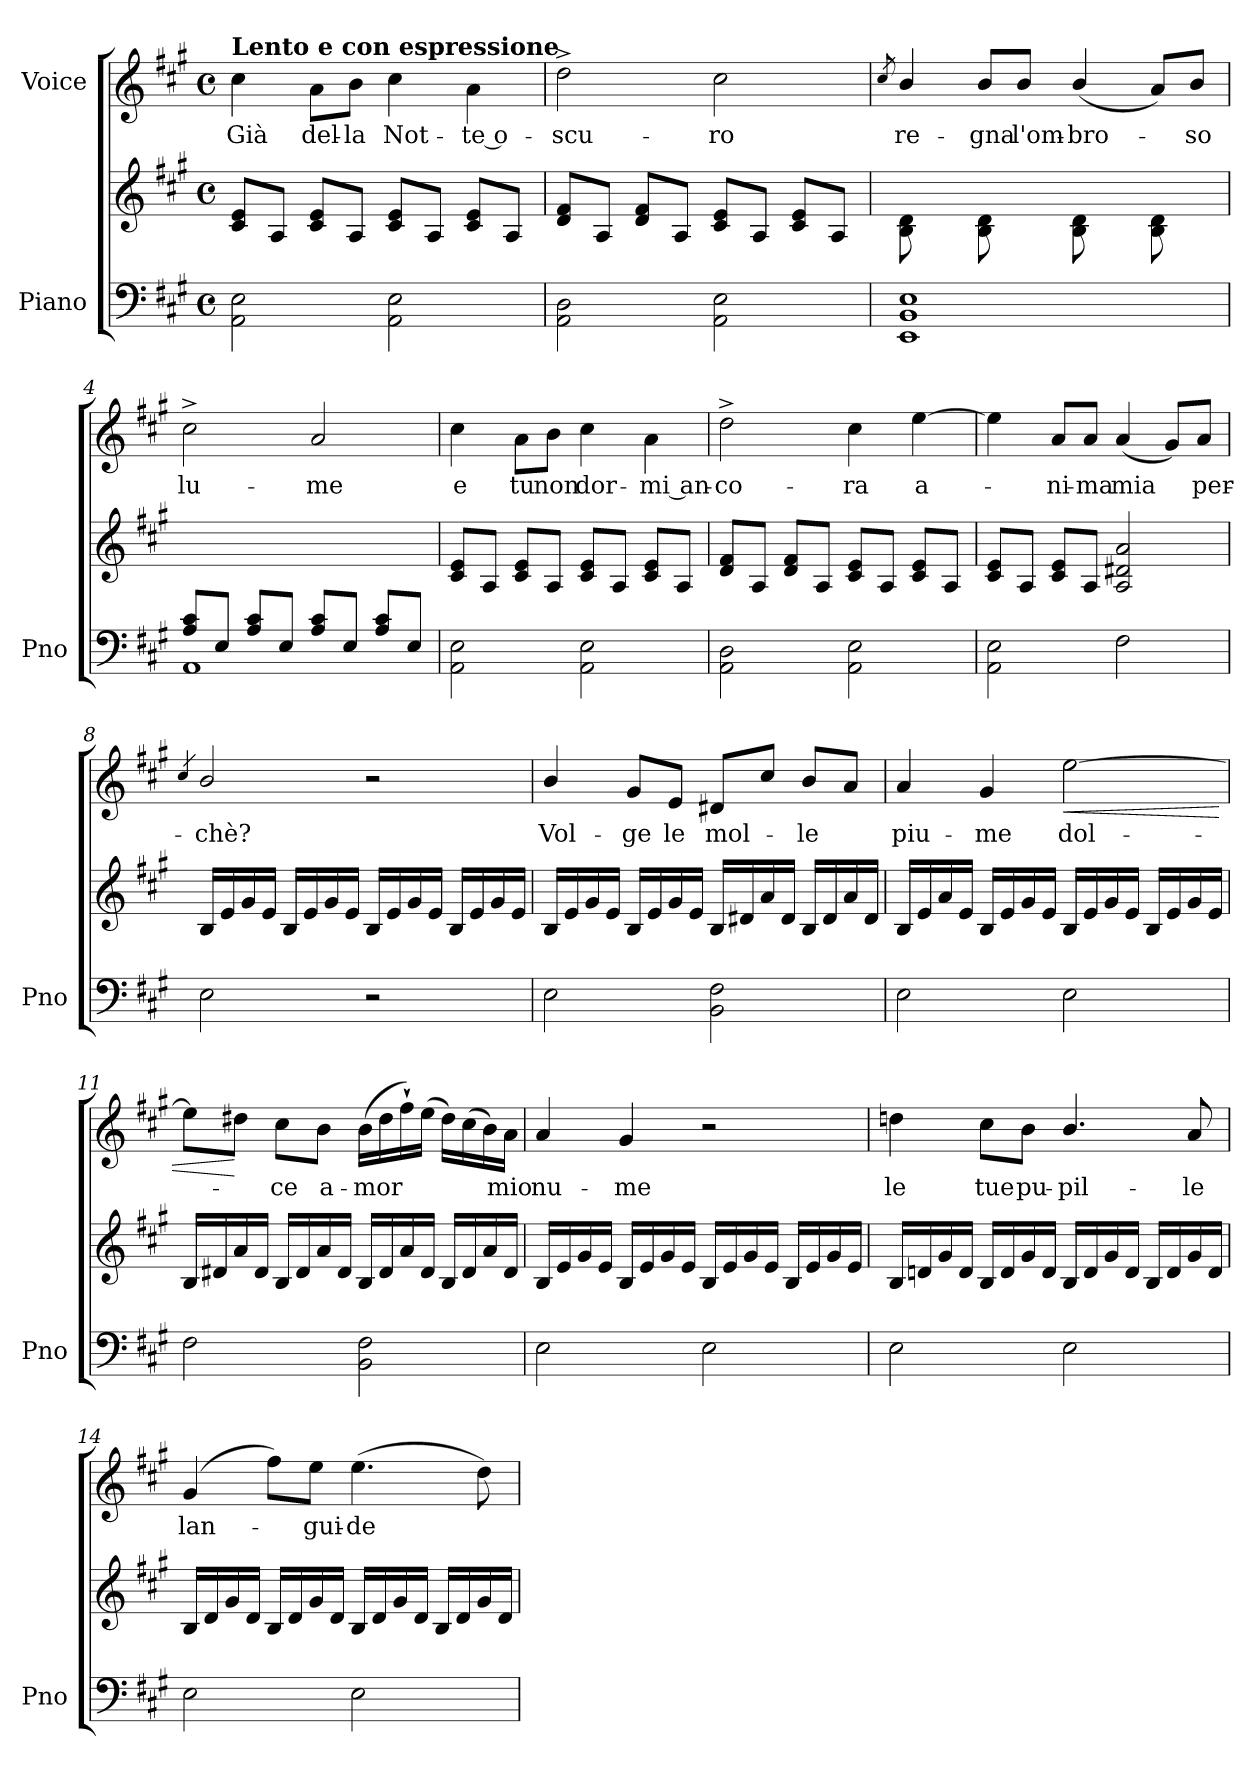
**kern	**kern	**kern	**text	**dynam
*part2	*part2	*part1	*part1	*part1
*staff3	*staff2	*staff1	*staff1	*staff1
*I"Piano	*	*I"Voice	*	*
*I'Pno	*	*	*	*
*clefF4	*clefG2	*clefG2	*	*
*k[f#c#g#]	*k[f#c#g#]	*k[f#c#g#]	*	*
*M4/4	*M4/4	*M4/4	*	*
*met(c)	*met(c)	*met(c)	*	*
=1	=1	=1	=1	=1
!	!	!LO:TX:a:B:t=Lento e con espressione	!	!
!	!	!	!LO:LY:b	!
2AA\ 2E\	8c#/ 8e/L	4cc#\	Già	.
.	8A/J	.	.	.
!	!	!	!LO:LY:b	!
.	8c#/ 8e/L	8a\L	del-	.
!	!	!	!LO:LY:b	!
.	8A/J	8b\J	-la	.
!	!	!	!LO:LY:b	!
2AA\ 2E\	8c#/ 8e/L	4cc#\	Not-	.
.	8A/J	.	.	.
!	!	!	!LO:LY:b	!
.	8c#/ 8e/L	4a\	-te o-	.
.	8A/J	.	.	.
=2	=2	=2	=2	=2
!	!	!	!LO:LY:b	!
2AA\ 2D\	8d/ 8f#/L	2dd^\	-scu-	.
.	8A/J	.	.	.
.	8d/ 8f#/L	.	.	.
.	8A/J	.	.	.
!	!	!	!LO:LY:b	!
2AA\ 2E\	8c#/ 8e/L	2cc#\	-ro	.
.	8A/J	.	.	.
.	8c#/ 8e/L	.	.	.
.	8A/J	.	.	.
=3	=3	=3	=3	=3
.	.	8qcc#/	.	.
*^	*	*	*	*
!	!	!	!	!LO:LY:b	!
8ryy	1EE 1BB 1E	8B\ 8d\L	4b/	re-	.
8E/J	.	8ryy	.	.	.
!	!	!	!	!LO:LY:b	!
8ryy	.	8B\ 8d\L	8b/L	-gna	.
!	!	!	!	!LO:LY:b	!
8E/J	.	8ryy	8b/J	l'om-	.
!	!	!	!	!LO:LY:b	!
8ryy	.	8B\ 8d\L	(<4b/	-bro-	.
8E/J	.	8ryy	.	.	.
8ryy	.	8B\ 8d\L	8a/L)	.	.
!	!	!	!	!LO:LY:b	!
8E/J	.	8ryy	8b/J	-so	.
!!LO:LB:g=z
=4	=4	=4	=4	=4	=4
!	!	!	!	!LO:LY:b	!
8A/ 8c#/L	1AA	1ryy	2cc#^\	lu-	.
8E/J	.	.	.	.	.
8A/ 8c#/L	.	.	.	.	.
8E/J	.	.	.	.	.
!	!	!	!	!LO:LY:b	!
8A/ 8c#/L	.	.	2a/	-me	.
8E/J	.	.	.	.	.
8A/ 8c#/L	.	.	.	.	.
8E/J	.	.	.	.	.
*v	*v	*	*	*	*
=5	=5	=5	=5	=5
!	!	!	!LO:LY:b	!
2AA\ 2E\	8c#/ 8e/L	4cc#\	e	.
.	8A/J	.	.	.
!	!	!	!LO:LY:b	!
.	8c#/ 8e/L	8a\L	tu	.
!	!	!	!LO:LY:b	!
.	8A/J	8b\J	non	.
!	!	!	!LO:LY:b	!
2AA\ 2E\	8c#/ 8e/L	4cc#\	dor-	.
.	8A/J	.	.	.
!	!	!	!LO:LY:b	!
.	8c#/ 8e/L	4a\	-mi an-	.
.	8A/J	.	.	.
=6	=6	=6	=6	=6
!	!	!	!LO:LY:b	!
2AA\ 2D\	8d/ 8f#/L	2dd^\	-co-	.
.	8A/J	.	.	.
.	8d/ 8f#/L	.	.	.
.	8A/J	.	.	.
!	!	!	!LO:LY:b	!
2AA\ 2E\	8c#/ 8e/L	4cc#\	-ra	.
.	8A/J	.	.	.
!	!	!	!LO:LY:b	!
.	8c#/ 8e/L	[4ee\	a-	.
.	8A/J	.	.	.
=7	=7	=7	=7	=7
2AA\ 2E\	8c#/ 8e/L	4ee\]	.	.
.	8A/J	.	.	.
!	!	!	!LO:LY:b	!
.	8c#/ 8e/L	8a/L	-ni-	.
!	!	!	!LO:LY:b	!
.	8A/J	8a/J	-ma	.
!	!	!	!LO:LY:b	!
2F#\	2A/ 2d#X/ 2a/	(<4a/	mia	.
.	.	8g#/L)	.	.
!	!	!	!LO:LY:b	!
.	.	8a/J	per-	.
!!LO:LB:g=z
=8	=8	=8	=8	=8
.	.	4qcc#/	.	.
!	!	!	!LO:LY:b	!
2E\	16B/LL	2b/	-chè?	.
.	16e/	.	.	.
.	16g#/	.	.	.
.	16e/JJ	.	.	.
.	16B/LL	.	.	.
.	16e/	.	.	.
.	16g#/	.	.	.
.	16e/JJ	.	.	.
2r	16B/LL	2r	.	.
.	16e/	.	.	.
.	16g#/	.	.	.
.	16e/JJ	.	.	.
.	16B/LL	.	.	.
.	16e/	.	.	.
.	16g#/	.	.	.
.	16e/JJ	.	.	.
=9	=9	=9	=9	=9
!	!	!	!LO:LY:b	!
2E\	16B/LL	4b/	Vol-	.
.	16e/	.	.	.
.	16g#/	.	.	.
.	16e/JJ	.	.	.
!	!	!	!LO:LY:b	!
.	16B/LL	8g#/L	-ge	.
.	16e/	.	.	.
!	!	!	!LO:LY:b	!
.	16g#/	8e/J	le	.
.	16e/JJ	.	.	.
!	!	!	!LO:LY:b	!
2BB\ 2F#\	16B/LL	8d#X/L	mol-	.
.	16d#X/	.	.	.
.	16a/	8cc#/J	.	.
.	16d#/JJ	.	.	.
!	!	!	!LO:LY:b	!
.	16B/LL	8b/L	-le	.
.	16d#/	.	.	.
.	16a/	8a/J	.	.
.	16d#/JJ	.	.	.
=10	=10	=10	=10	=10
!	!	!	!LO:LY:b	!
2E\	16B/LL	4a/	piu-	.
.	16e/	.	.	.
.	16a/	.	.	.
.	16e/JJ	.	.	.
!	!	!	!LO:LY:b	!
.	16B/LL	4g#/	-me	.
.	16e/	.	.	.
.	16g#/	.	.	.
.	16e/JJ	.	.	.
!	!	!	!LO:LY:b	!LO:HP:b
2E\	16B/LL	[2ee\	dol-	<
.	16e/	.	.	.
.	16g#/	.	.	.
.	16e/JJ	.	.	.
.	16B/LL	.	.	.
.	16e/	.	.	.
.	16g#/	.	.	.
.	16e/JJ	.	.	.
!!LO:LB:g=z
=11	=11	=11	=11	=11
2F#\	16B/LL	8ee\L]	.	.
.	16d#X/	.	.	.
.	16a/	8dd#X\J	.	[
.	16d#/JJ	.	.	.
!	!	!	!LO:LY:b	!
.	16B/LL	8cc#\L	-ce	.
.	16d#/	.	.	.
!	!	!	!LO:LY:b	!
.	16a/	8b\J	a-	.
.	16d#/JJ	.	.	.
!	!	!	!LO:LY:b	!
2BB\ 2F#\	16B/LL	(>16b\LL	-mor	.
.	16d#/	16dd#\	.	.
.	16a/	16ff#`\)	.	.
.	16d#/JJ	(>16ee\JJ	.	.
.	16B/LL	16dd#\LL)	.	.
.	16d#/	(>16cc#\	.	.
.	16a/	16b\)	.	.
!	!	!	!LO:LY:b	!
.	16d#/JJ	16a\JJ	mio	.
!!LO:LB:g=z
=12	=12	=12	=12	=12
!	!	!	!LO:LY:b	!
2E\	16B/LL	4a/	nu-	.
.	16e/	.	.	.
.	16g#/	.	.	.
.	16e/JJ	.	.	.
!	!	!	!LO:LY:b	!
.	16B/LL	4g#/	-me	.
.	16e/	.	.	.
.	16g#/	.	.	.
.	16e/JJ	.	.	.
2E\	16B/LL	2r	.	.
.	16e/	.	.	.
.	16g#/	.	.	.
.	16e/JJ	.	.	.
.	16B/LL	.	.	.
.	16e/	.	.	.
.	16g#/	.	.	.
.	16e/JJ	.	.	.
=13	=13	=13	=13	=13
!	!	!	!LO:LY:b	!
2E\	16B/LL	4ddn\	le	.
.	16dn/	.	.	.
.	16g#/	.	.	.
.	16d/JJ	.	.	.
!	!	!	!LO:LY:b	!
.	16B/LL	8cc#\L	tue	.
.	16d/	.	.	.
!	!	!	!LO:LY:b	!
.	16g#/	8b\J	pu-	.
.	16d/JJ	.	.	.
!	!	!	!LO:LY:b	!
2E\	16B/LL	4.b/	-pil-	.
.	16d/	.	.	.
.	16g#/	.	.	.
.	16d/JJ	.	.	.
.	16B/LL	.	.	.
.	16d/	.	.	.
!	!	!	!LO:LY:b	!
.	16g#/	8a/	-le	.
.	16d/JJ	.	.	.
=14	=14	=14	=14	=14
!	!	!	!LO:LY:b	!
2E\	16B/LL	(>4g#/	lan-	.
.	16d/	.	.	.
.	16g#/	.	.	.
.	16d/JJ	.	.	.
.	16B/LL	8ff#\L)	.	.
.	16d/	.	.	.
!	!	!	!LO:LY:b	!
.	16g#/	8ee\J	-gui-	.
.	16d/JJ	.	.	.
!	!	!	!LO:LY:b	!
2E\	16B/LL	(>4.ee\	-de	.
.	16d/	.	.	.
.	16g#/	.	.	.
.	16d/JJ	.	.	.
.	16B/LL	.	.	.
.	16d/	.	.	.
.	16g#/	8dd\)	.	.
.	16d/JJ	.	.	.
=	=	=	=	=
*-	*-	*-	*-	*-
